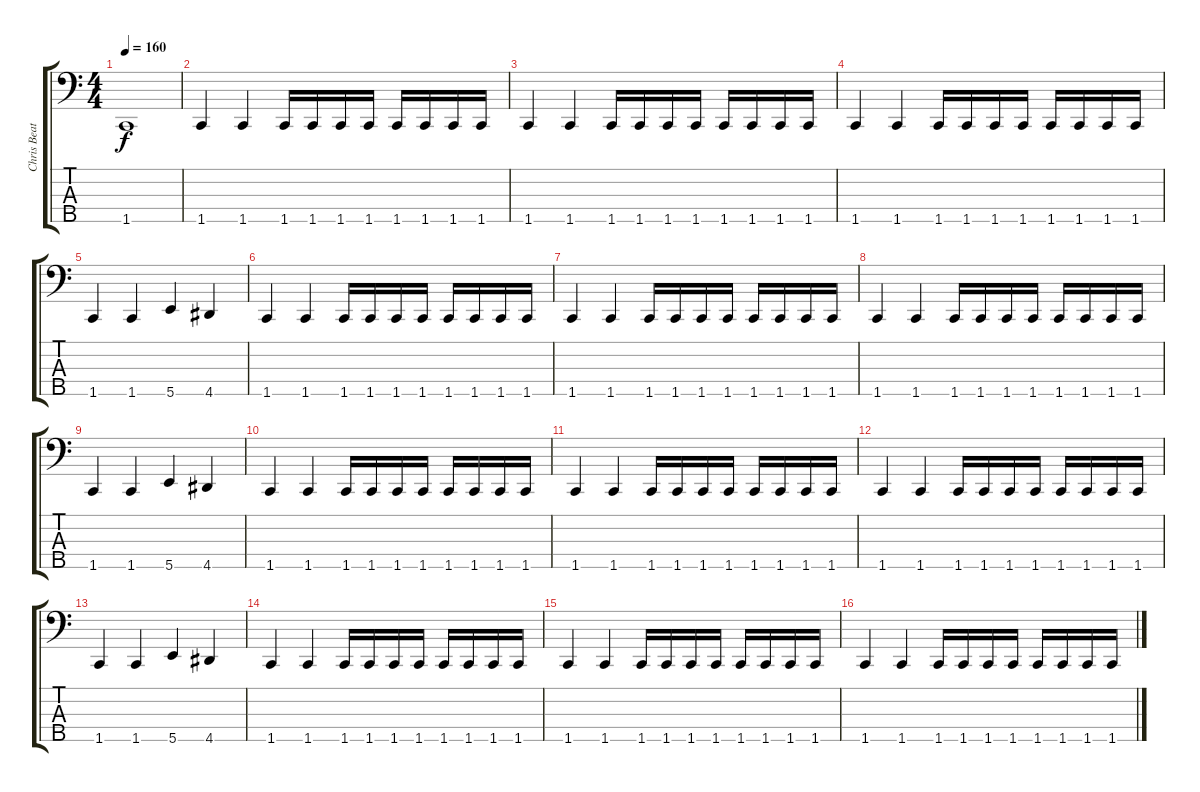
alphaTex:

\track ("Chris Beattie" "Chris Beat") {instrument electricbasspick}
\staff {score tabs}
\tuning (G2 D2 A1 E1 B0) {hide}
\ts (4 4)
\tempo 160
\clef f4
\ks c
1.5{t}.1{dy f} |
\section ("" "")
1.5.4 1.5.4 1.5.16 1.5.16 1.5.16 1.5.16 1.5.16 1.5.16 1.5.16 1.5.16 |
1.5.4 1.5.4 1.5.16 1.5.16 1.5.16 1.5.16 1.5.16 1.5.16 1.5.16 1.5.16 |
1.5.4 1.5.4 1.5.16 1.5.16 1.5.16 1.5.16 1.5.16 1.5.16 1.5.16 1.5.16 |
1.5.4 1.5.4 5.5.4 4.5.4 |
1.5.4 1.5.4 1.5.16 1.5.16 1.5.16 1.5.16 1.5.16 1.5.16 1.5.16 1.5.16 |
1.5.4 1.5.4 1.5.16 1.5.16 1.5.16 1.5.16 1.5.16 1.5.16 1.5.16 1.5.16 |
1.5.4 1.5.4 1.5.16 1.5.16 1.5.16 1.5.16 1.5.16 1.5.16 1.5.16 1.5.16 |
1.5.4 1.5.4 5.5.4 4.5.4 |
1.5.4 1.5.4 1.5.16 1.5.16 1.5.16 1.5.16 1.5.16 1.5.16 1.5.16 1.5.16 |
1.5.4 1.5.4 1.5.16 1.5.16 1.5.16 1.5.16 1.5.16 1.5.16 1.5.16 1.5.16 |
1.5.4 1.5.4 1.5.16 1.5.16 1.5.16 1.5.16 1.5.16 1.5.16 1.5.16 1.5.16 |
1.5.4 1.5.4 5.5.4 4.5.4 |
1.5.4 1.5.4 1.5.16 1.5.16 1.5.16 1.5.16 1.5.16 1.5.16 1.5.16 1.5.16 |
1.5.4 1.5.4 1.5.16 1.5.16 1.5.16 1.5.16 1.5.16 1.5.16 1.5.16 1.5.16 |
1.5.4 1.5.4 1.5.16 1.5.16 1.5.16 1.5.16 1.5.16 1.5.16 1.5.16 1.5.16
